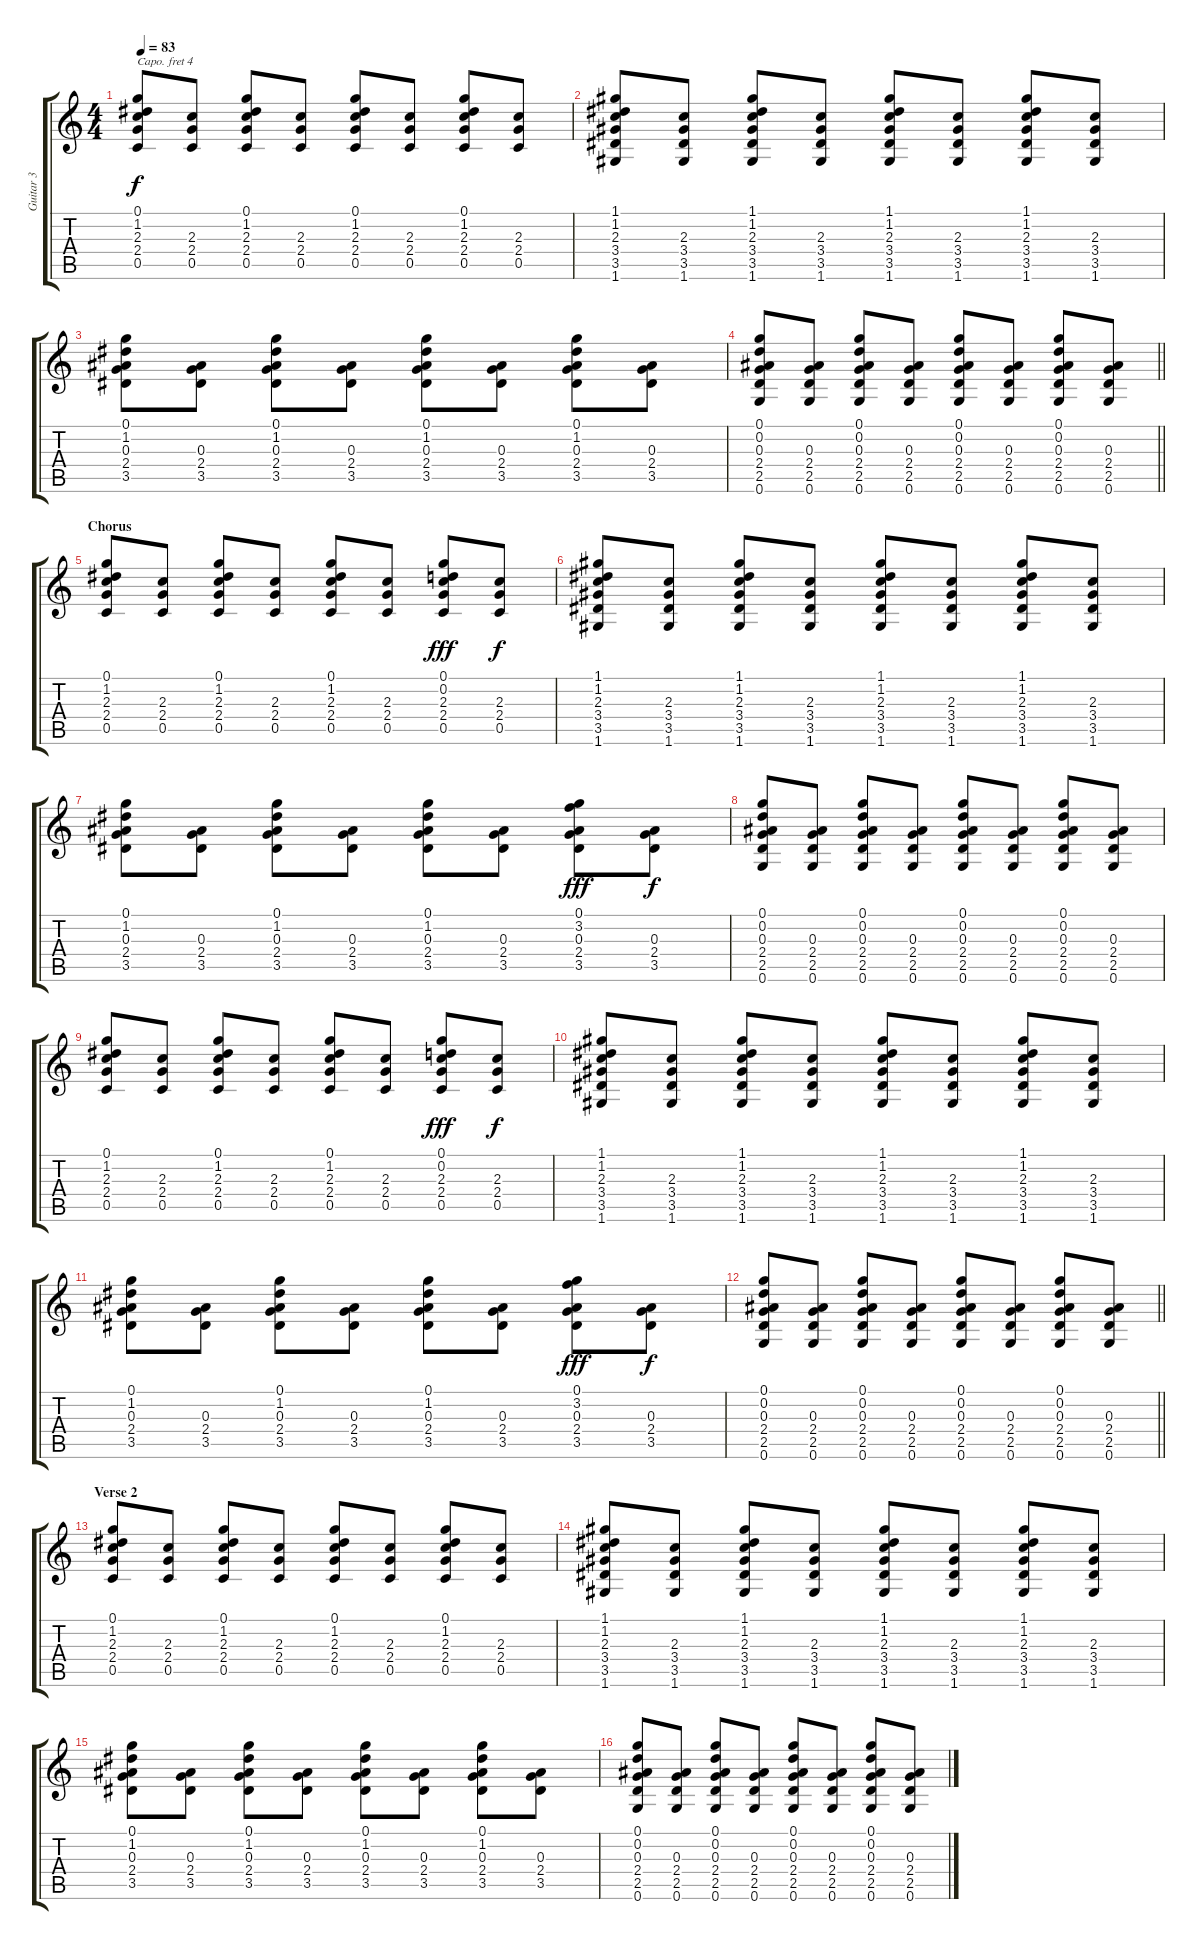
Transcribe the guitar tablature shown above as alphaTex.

\track ("Guitar 3" "Guitar 3") {instrument acousticguitarsteel}
\staff {score tabs}
\capo 4
\tuning (Eb4 Bb3 Gb3 Db3 Ab2 Eb2) {hide}
\ts (4 4)
\tempo 83
\clef g2
\ks c
(0.1 1.2 2.3 2.4 0.5).8{dy f} (2.3 2.4 0.5).8 (0.1 1.2 2.3 2.4 0.5).8 (2.3 2.4 0.5).8 (0.1 1.2 2.3 2.4 0.5).8 (2.3 2.4 0.5).8 (0.1 1.2 2.3 2.4 0.5).8 (2.3 2.4 0.5).8 |
(1.1 1.2 2.3 3.4 3.5 1.6).8 (2.3 3.4 3.5 1.6).8 (1.1 1.2 2.3 3.4 3.5 1.6).8 (2.3 3.4 3.5 1.6).8 (1.1 1.2 2.3 3.4 3.5 1.6).8 (2.3 3.4 3.5 1.6).8 (1.1 1.2 2.3 3.4 3.5 1.6).8 (2.3 3.4 3.5 1.6).8 |
(0.1 1.2 0.3 2.4 3.5).8 (0.3 2.4 3.5).8 (0.1 1.2 0.3 2.4 3.5).8 (0.3 2.4 3.5).8 (0.1 1.2 0.3 2.4 3.5).8 (0.3 2.4 3.5).8 (0.1 1.2 0.3 2.4 3.5).8 (0.3 2.4 3.5).8 |
\barLineRight lightlight
(0.1 0.2 0.3 2.4 2.5 0.6).8 (0.3 2.4 2.5 0.6).8 (0.1 0.2 0.3 2.4 2.5 0.6).8 (0.3 2.4 2.5 0.6).8 (0.1 0.2 0.3 2.4 2.5 0.6).8 (0.3 2.4 2.5 0.6).8 (0.1 0.2 0.3 2.4 2.5 0.6).8 (0.3 2.4 2.5 0.6).8 |
\section ("" "Chorus")
(0.1 1.2 2.3 2.4 0.5).8 (2.3 2.4 0.5).8 (0.1 1.2 2.3 2.4 0.5).8 (2.3 2.4 0.5).8 (0.1 1.2 2.3 2.4 0.5).8 (2.3 2.4 0.5).8 (0.1 0.2 2.3 2.4 0.5).8{dy fff} (2.3 2.4 0.5).8{dy f} |
(1.1 1.2 2.3 3.4 3.5 1.6).8 (2.3 3.4 3.5 1.6).8 (1.1 1.2 2.3 3.4 3.5 1.6).8 (2.3 3.4 3.5 1.6).8 (1.1 1.2 2.3 3.4 3.5 1.6).8 (2.3 3.4 3.5 1.6).8 (1.1 1.2 2.3 3.4 3.5 1.6).8 (2.3 3.4 3.5 1.6).8 |
(0.1 1.2 0.3 2.4 3.5).8 (0.3 2.4 3.5).8 (0.1 1.2 0.3 2.4 3.5).8 (0.3 2.4 3.5).8 (0.1 1.2 0.3 2.4 3.5).8 (0.3 2.4 3.5).8 (0.1 3.2 0.3 2.4 3.5).8{dy fff} (0.3 2.4 3.5).8{dy f} |
(0.1 0.2 0.3 2.4 2.5 0.6).8 (0.3 2.4 2.5 0.6).8 (0.1 0.2 0.3 2.4 2.5 0.6).8 (0.3 2.4 2.5 0.6).8 (0.1 0.2 0.3 2.4 2.5 0.6).8 (0.3 2.4 2.5 0.6).8 (0.1 0.2 0.3 2.4 2.5 0.6).8 (0.3 2.4 2.5 0.6).8 |
(0.1 1.2 2.3 2.4 0.5).8 (2.3 2.4 0.5).8 (0.1 1.2 2.3 2.4 0.5).8 (2.3 2.4 0.5).8 (0.1 1.2 2.3 2.4 0.5).8 (2.3 2.4 0.5).8 (0.1 0.2 2.3 2.4 0.5).8{dy fff} (2.3 2.4 0.5).8{dy f} |
(1.1 1.2 2.3 3.4 3.5 1.6).8 (2.3 3.4 3.5 1.6).8 (1.1 1.2 2.3 3.4 3.5 1.6).8 (2.3 3.4 3.5 1.6).8 (1.1 1.2 2.3 3.4 3.5 1.6).8 (2.3 3.4 3.5 1.6).8 (1.1 1.2 2.3 3.4 3.5 1.6).8 (2.3 3.4 3.5 1.6).8 |
(0.1 1.2 0.3 2.4 3.5).8 (0.3 2.4 3.5).8 (0.1 1.2 0.3 2.4 3.5).8 (0.3 2.4 3.5).8 (0.1 1.2 0.3 2.4 3.5).8 (0.3 2.4 3.5).8 (0.1 3.2 0.3 2.4 3.5).8{dy fff} (0.3 2.4 3.5).8{dy f} |
\barLineRight lightlight
(0.1 0.2 0.3 2.4 2.5 0.6).8 (0.3 2.4 2.5 0.6).8 (0.1 0.2 0.3 2.4 2.5 0.6).8 (0.3 2.4 2.5 0.6).8 (0.1 0.2 0.3 2.4 2.5 0.6).8 (0.3 2.4 2.5 0.6).8 (0.1 0.2 0.3 2.4 2.5 0.6).8 (0.3 2.4 2.5 0.6).8 |
\section ("" "Verse 2")
(0.1 1.2 2.3 2.4 0.5).8 (2.3 2.4 0.5).8 (0.1 1.2 2.3 2.4 0.5).8 (2.3 2.4 0.5).8 (0.1 1.2 2.3 2.4 0.5).8 (2.3 2.4 0.5).8 (0.1 1.2 2.3 2.4 0.5).8 (2.3 2.4 0.5).8 |
(1.1 1.2 2.3 3.4 3.5 1.6).8 (2.3 3.4 3.5 1.6).8 (1.1 1.2 2.3 3.4 3.5 1.6).8 (2.3 3.4 3.5 1.6).8 (1.1 1.2 2.3 3.4 3.5 1.6).8 (2.3 3.4 3.5 1.6).8 (1.1 1.2 2.3 3.4 3.5 1.6).8 (2.3 3.4 3.5 1.6).8 |
(0.1 1.2 0.3 2.4 3.5).8 (0.3 2.4 3.5).8 (0.1 1.2 0.3 2.4 3.5).8 (0.3 2.4 3.5).8 (0.1 1.2 0.3 2.4 3.5).8 (0.3 2.4 3.5).8 (0.1 1.2 0.3 2.4 3.5).8 (0.3 2.4 3.5).8 |
(0.1 0.2 0.3 2.4 2.5 0.6).8 (0.3 2.4 2.5 0.6).8 (0.1 0.2 0.3 2.4 2.5 0.6).8 (0.3 2.4 2.5 0.6).8 (0.1 0.2 0.3 2.4 2.5 0.6).8 (0.3 2.4 2.5 0.6).8 (0.1 0.2 0.3 2.4 2.5 0.6).8 (0.3 2.4 2.5 0.6).8
